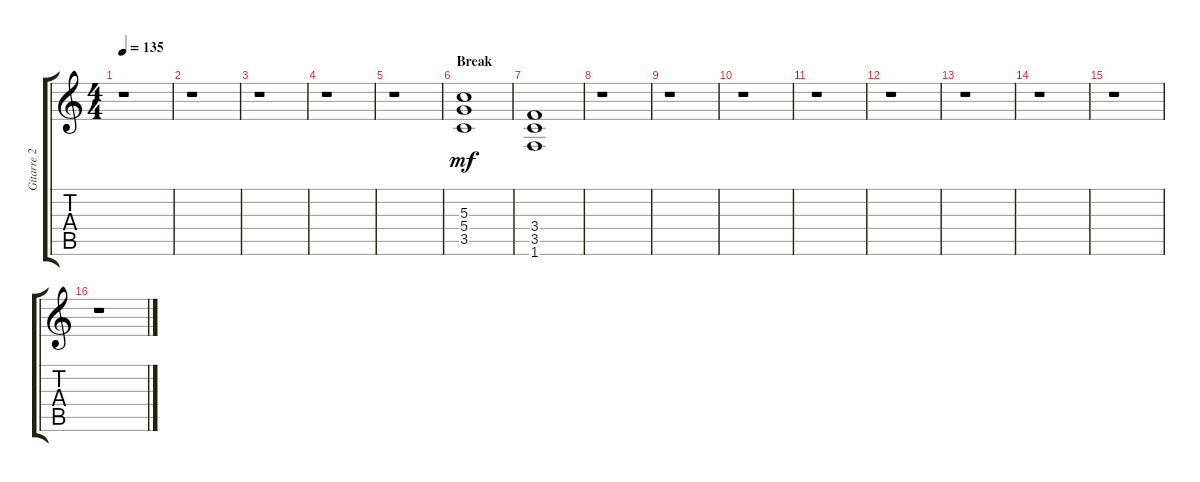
\track ("Gitarre 2 - Farin Urlaub" "Gitarre 2 ") {instrument distortionguitar}
\staff {score tabs}
\tuning (E4 B3 G3 D3 A2 E2) {hide}
\ts (4 4)
\tempo 135
\clef g2
\ks c
r.1{dy mf} |
r.1 |
r.1 |
r.1 |
r.1 |
\section ("" "Break")
(5.3 5.4 3.5).1 |
(3.4 3.5 1.6).1 |
r.1 |
r.1 |
r.1 |
r.1 |
r.1 |
r.1 |
r.1 |
r.1 |
r.1
